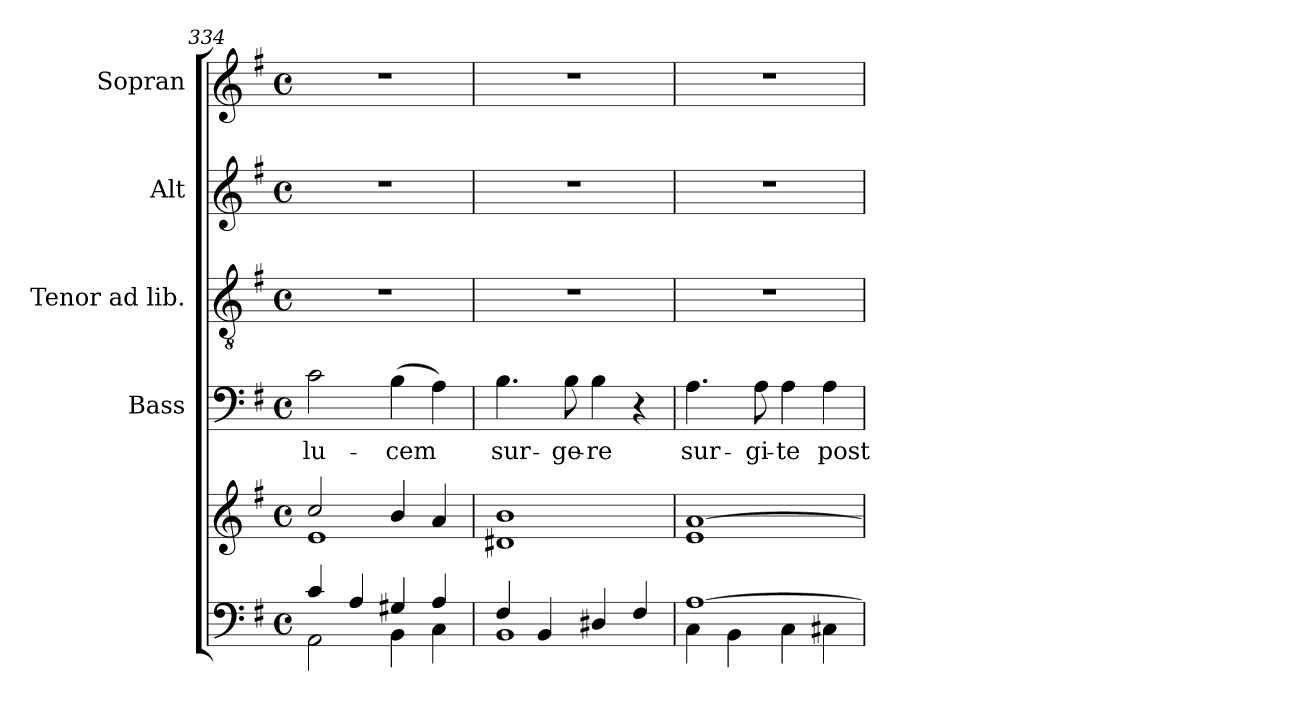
**kern	**kern	**kern	**text	**kern	**kern	**kern
*part5	*part5	*part4	*part4	*part3	*part2	*part1
*staff6	*staff5	*staff4	*staff4	*staff3	*staff2	*staff1
*	*	*I"Bass	*	*I"Tenor ad lib.	*I"Alt	*I"Sopran
*	*	*I'B.	*	*I'T.	*I'A.	*I'S.
*clefF4	*clefG2	*clefF4	*	*clefGv2	*clefG2	*clefG2
*k[f#]	*k[f#]	*k[f#]	*	*k[f#]	*k[f#]	*k[f#]
*G:	*G:	*G:	*	*G:	*G:	*G:
*M4/4	*M4/4	*M4/4	*	*M4/4	*M4/4	*M4/4
*met(c)	*met(c)	*met(c)	*	*met(c)	*met(c)	*met(c)
=334	=334	=334	=334	=334	=334	=334
*^	*^	*	*	*	*	*
!	!	!	!	!	!LO:LY:b	!	!	!
4c/	2AA\	2cc/	1e	2c\	lu-	1r	1r	1r
4A/	.	.	.	.	.	.	.	.
!	!	!	!	!	!LO:LY:b	!	!	!
4G#X/	4BB\	4b/	.	(>4B\	-cem	.	.	.
4A/	4C\	4a/	.	4A\)	.	.	.	.
!!LO:LB:g=z
=335	=335	=335	=335	=335	=335	=335	=335	=335
!	!	!	!	!	!LO:LY:b	!	!	!
4F#/	1BB	1b	1d#X	4.B\	sur-	1r	1r	1r
4BB/	.	.	.	.	.	.	.	.
!	!	!	!	!	!LO:LY:b	!	!	!
.	.	.	.	8B\	-ge-	.	.	.
!	!	!	!	!	!LO:LY:b	!	!	!
4D#X/	.	.	.	4B\	-re	.	.	.
4F#/	.	.	.	4r	.	.	.	.
=336	=336	=336	=336	=336	=336	=336	=336	=336
!	!	!	!	!	!LO:LY:b	!	!	!
[>1A	4C\	[>1a	1e	4.A\	sur-	1r	1r	1r
.	4BB\	.	.	.	.	.	.	.
!	!	!	!	!	!LO:LY:b	!	!	!
.	.	.	.	8A\	-gi-	.	.	.
!	!	!	!	!	!LO:LY:b	!	!	!
.	4C\	.	.	4A\	-te	.	.	.
!	!	!	!	!	!LO:LY:b	!	!	!
.	4C#X\	.	.	4A\	post-	.	.	.
*v	*v	*	*	*	*	*	*	*
*	*v	*v	*	*	*	*	*
=	=	=	=	=	=	=
*-	*-	*-	*-	*-	*-	*-
